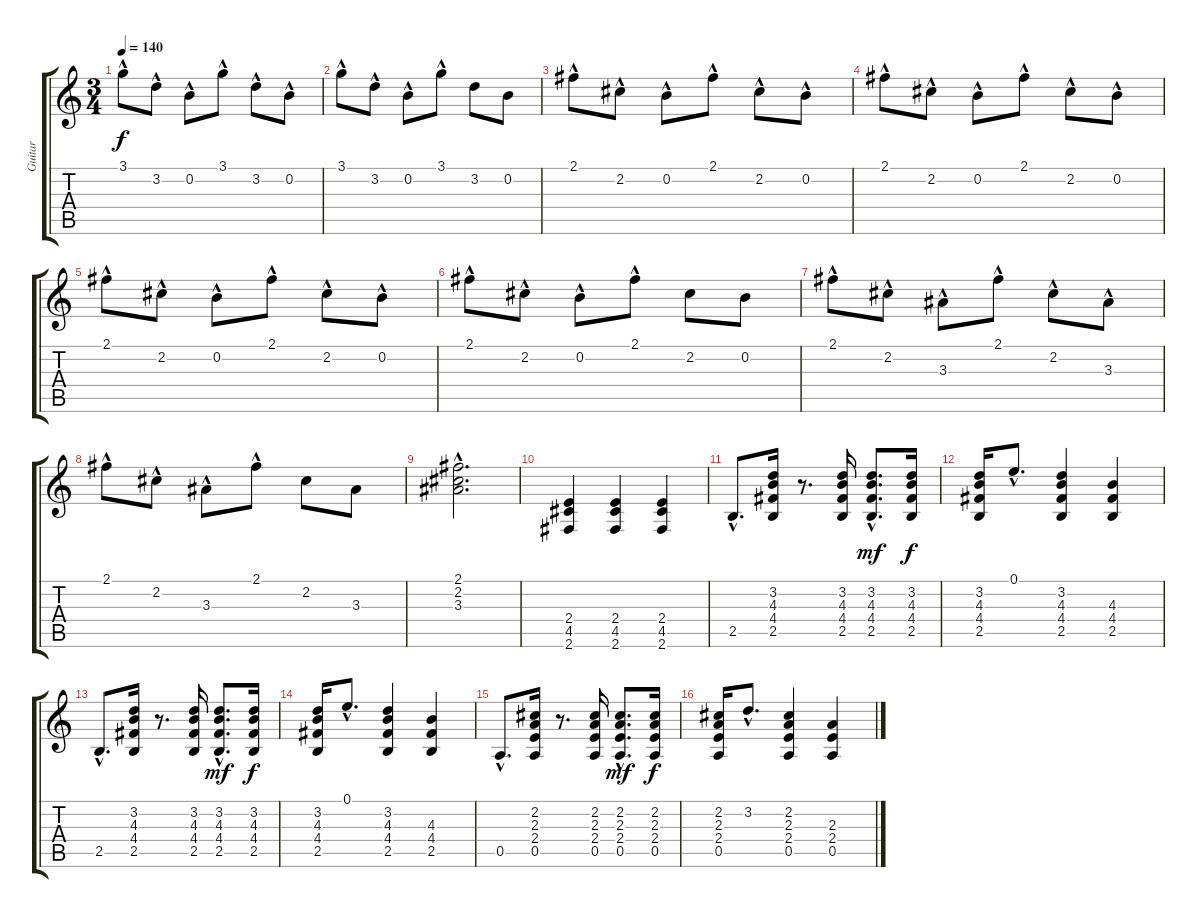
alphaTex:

\track ("Guitar" "Guitar") {instrument distortionguitar}
\staff {score tabs}
\tuning (E4 B3 G3 D3 A2 E2) {hide}
\ts (3 4)
\tempo 140
\clef g2
\ks c
3.1{hac}.8{dy f} 3.2{hac}.8 0.2{hac}.8 3.1{hac}.8 3.2{hac}.8 0.2{hac}.8 |
3.1{hac}.8 3.2{hac}.8 0.2{hac}.8 3.1{hac}.8 3.2.8 0.2.8 |
2.1{hac}.8 2.2{hac}.8 0.2{hac}.8 2.1{hac}.8 2.2{hac}.8 0.2{hac}.8 |
2.1{hac}.8 2.2{hac}.8 0.2{hac}.8 2.1{hac}.8 2.2{hac}.8 0.2{hac}.8 |
2.1{hac}.8 2.2{hac}.8 0.2{hac}.8 2.1{hac}.8 2.2{hac}.8 0.2{hac}.8 |
2.1{hac}.8 2.2{hac}.8 0.2{hac}.8 2.1{hac}.8 2.2.8 0.2.8 |
2.1{hac}.8 2.2{hac}.8 3.3{hac}.8 2.1{hac}.8 2.2{hac}.8 3.3{hac}.8 |
2.1{hac}.8 2.2{hac}.8 3.3{hac}.8 2.1{hac}.8 2.2.8 3.3.8 |
(2.1{hac} 2.2{hac} 3.3{hac}).2{d} |
(2.4 4.5 2.6).4 (2.4 4.5 2.6).4 (2.4 4.5 2.6).4 |
2.5{hac}.8{d} (3.2 4.3 4.4 2.5).16 r.8{d} (3.2 4.3 4.4 2.5).16 (3.2{hac} 4.3{hac} 4.4{hac} 2.5{hac}).8{d dy mf} (3.2 4.3 4.4 2.5).16{dy f} |
(3.2 4.3 4.4 2.5).16 0.1{hac}.8{d} (3.2 4.3 4.4 2.5).4 (4.3 4.4 2.5).4 |
2.5{hac}.8{d} (3.2 4.3 4.4 2.5).16 r.8{d} (3.2 4.3 4.4 2.5).16 (3.2{hac} 4.3{hac} 4.4{hac} 2.5{hac}).8{d dy mf} (3.2 4.3 4.4 2.5).16{dy f} |
(3.2 4.3 4.4 2.5).16 0.1{hac}.8{d} (3.2 4.3 4.4 2.5).4 (4.3 4.4 2.5).4 |
0.5{hac}.8{d} (2.2 2.3 2.4 0.5).16 r.8{d} (2.2 2.3 2.4 0.5).16 (2.2{hac} 2.3{hac} 2.4{hac} 0.5{hac}).8{d dy mf} (2.2 2.3 2.4 0.5).16{dy f} |
(2.2 2.3 2.4 0.5).16 3.2{hac}.8{d} (2.2 2.3 2.4 0.5).4 (2.3 2.4 0.5).4
